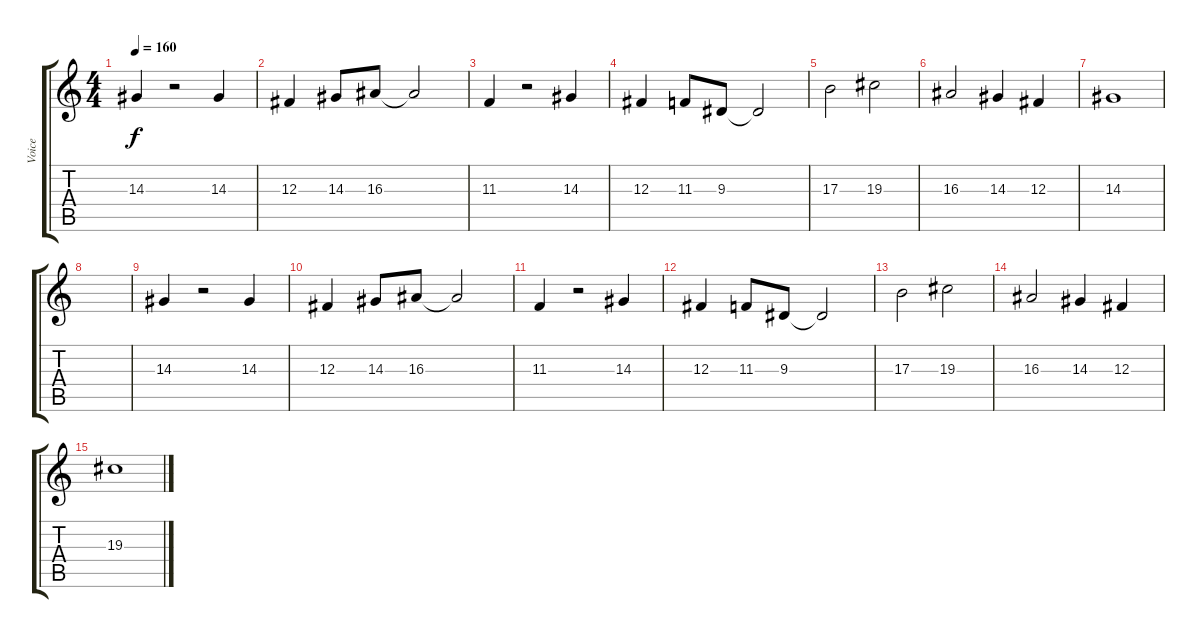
\track ("Voice" "Voice") {instrument tenorsax}
\staff {score tabs}
\tuning (Eb4 Bb3 Gb3 Db3 Ab2 Eb2) {hide}
\ts (4 4)
\tempo 160
\clef g2
\ks c
14.3.4{dy f} r.2 14.3.4 |
12.3.4 14.3.8 16.3.8 16.3{t}.2 |
11.3.4 r.2 14.3.4 |
12.3.4 11.3.8 9.3.8 9.3{t}.2 |
17.3.2 19.3.2 |
16.3.2 14.3.4 12.3.4 |
14.3.1 |
|
14.3.4 r.2 14.3.4 |
12.3.4 14.3.8 16.3.8 16.3{t}.2 |
11.3.4 r.2 14.3.4 |
12.3.4 11.3.8 9.3.8 9.3{t}.2 |
17.3.2 19.3.2 |
16.3.2 14.3.4 12.3.4 |
19.3.1
